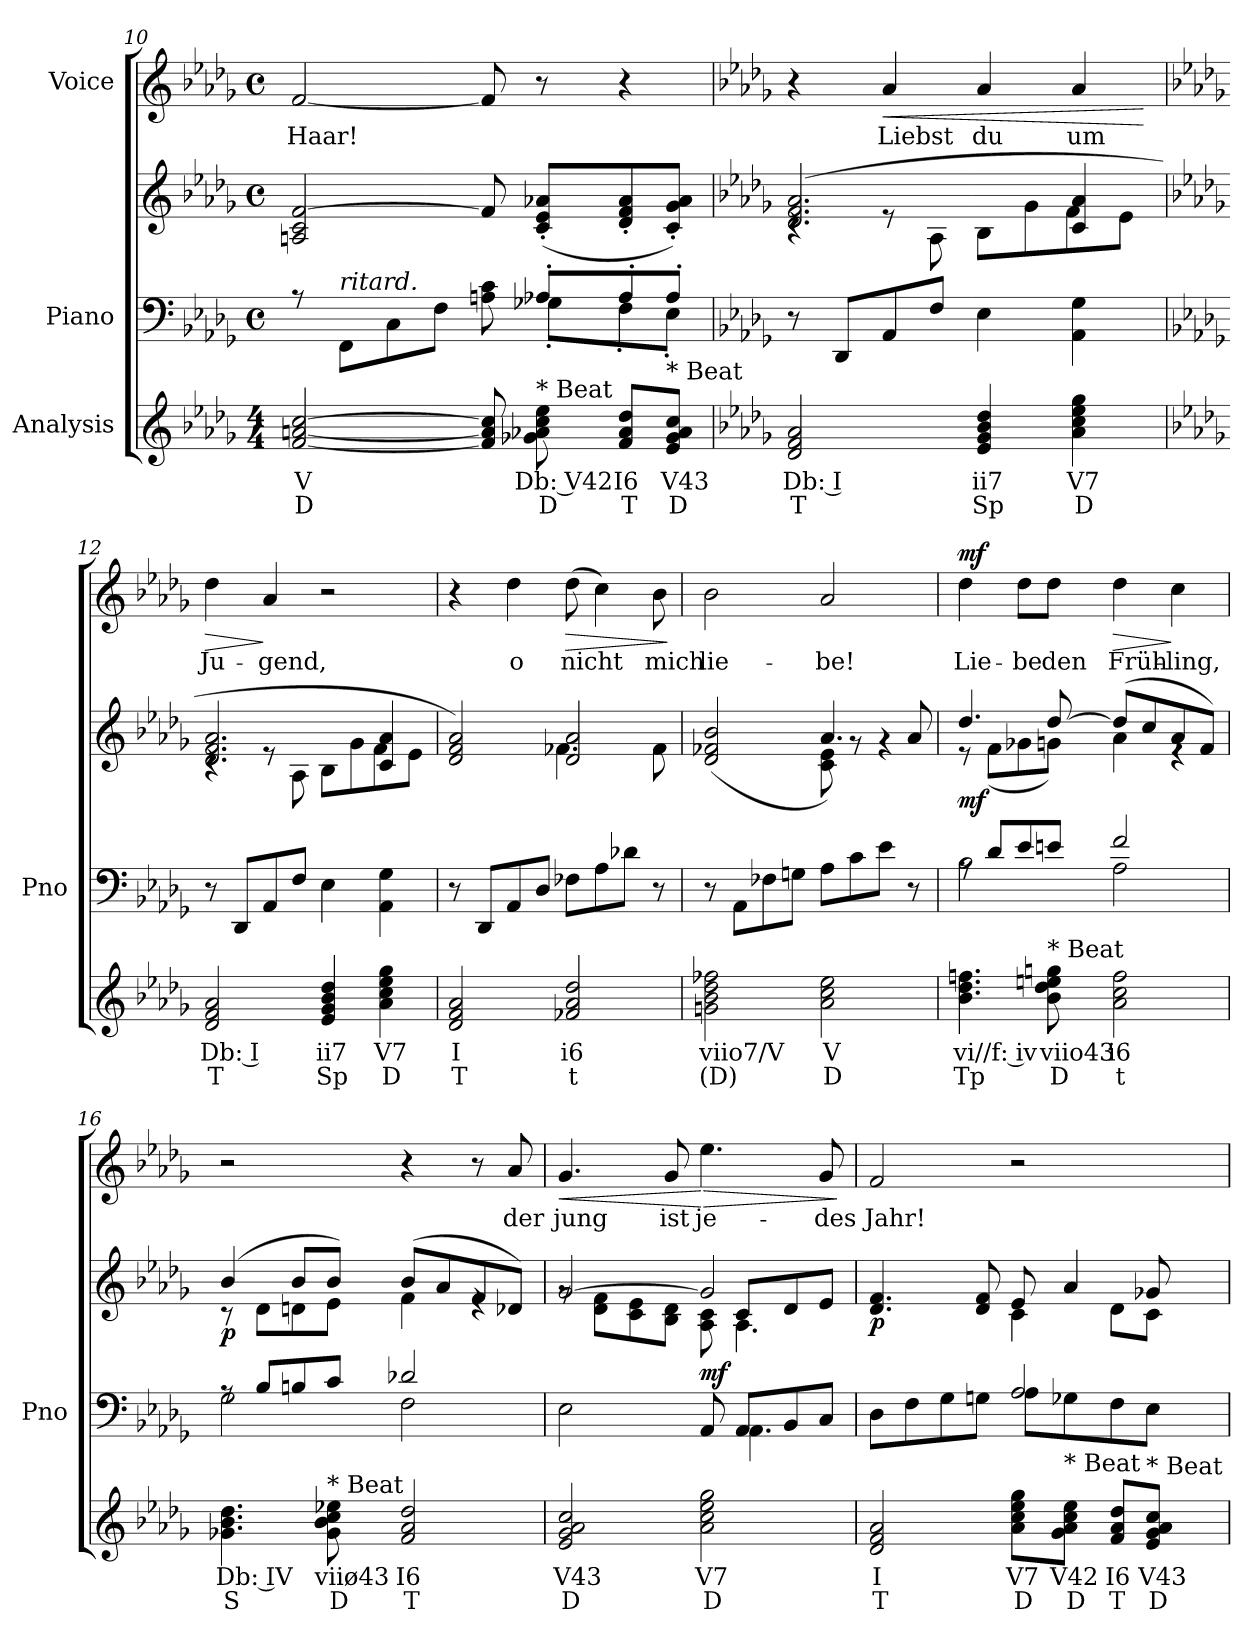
**kern	**text	**text	**kern	**kern	**dynam	**kern	**text	**dynam
*part3	*part3	*part3	*part2	*part2	*part2	*part1	*part1	*part1
*staff4	*staff4	*staff4	*staff3	*staff2	*staff2/3	*staff1	*staff1	*staff1
*I"Analysis	*	*	*I"Piano	*	*	*I"Voice	*	*
*	*	*	*I'Pno	*	*	*	*	*
!!LO:LB:g=z
*	*	*	*clefF4	*clefG2	*	*clefG2	*	*
*k[b-e-a-d-g-]	*	*	*k[b-e-a-d-g-]	*k[b-e-a-d-g-]	*	*k[b-e-a-d-g-]	*	*
*M4/4	*	*	*M4/4	*M4/4	*	*M4/4	*	*
*	*	*	*met(c)	*met(c)	*	*met(c)	*	*
=10	=10	=10	=10	=10	=10	=10	=10	=10
*	*	*	*^	*	*	*	*	*
!	!	!	!	!	!	!	!	!LO:LY:b	!
[2f [2an [2cc	V	D	2ryy	8rA	2An/ 2c/ [2f/	.	[2f/	Haar!	.
!	!	!	!	!LO:TX:a:i:t=ritard.	!	!	!	!	!
.	.	.	.	8FF\L	.	.	.	.	.
.	.	.	.	8C\	.	.	.	.	.
.	.	.	.	8F\J	.	.	.	.	.
*	*	*	*	*	*	*	*MM74	*	*
8f] 8a] 8cc]	.	.	8An\ 8c\	8ryy	8f/]	.	8f/]	.	.
!LO:TX:t=* Beat	!	!	!	!	!	!	!	!	!
8g-X 8a-X 8cc 8ee-	Db: V42	D	8A-X'/L	8G-X'\L	(<8c/' 8e-/' 8a-X/'L	.	8r	.	.
8f 8a- 8dd-L	I6	T	8A-'/	8F'\	8d-/' 8f/' 8a-/'	.	4r	.	.
!LO:TX:t=* Beat	!	!	!	!	!	!	!	!	!
8e- 8g- 8a- 8ccJ	V43	D	8A-'/J	8E-'\J	8c/' 8g-/' 8a-/'J)	.	.	.	.
*	*	*	*v	*v	*	*	*	*	*
=11	=11	=11	=11	=11	=11	=11	=11	=11
*k[b-e-a-d-g-]	*	*	*	*	*	*	*	*
*D-:	*	*	*	*	*	*	*	*
*	*	*	*	*^	*	*	*	*
2d- 2f 2a-	Db: I	T	8r	(>2.d-/ 2.f/ 2.a-/	4rc	.	4r	.	.
.	.	.	8DD-/L	.	.	.	.	.	.
*	*	*	*	*	*	*	*MM80	*	*
!	!	!	!	!	!	!	!	!LO:LY:b	!LO:HP:b
.	.	.	8AA-/	.	8re	.	4a-/	Liebst	<
.	.	.	8F/J	.	8A-\	.	.	.	.
!	!	!	!	!	!	!	!	!LO:LY:b	!
4e- 4g- 4b- 4dd-	ii7	Sp	4E-\	.	8B-\L	.	4a-/	du	.
.	.	.	.	.	8g-\	.	.	.	.
!	!	!	!	!	!	!	!	!LO:LY:b	!
4a- 4cc 4ee- 4gg-	V7	D	4AA-\ 4G-\	4c/ 4a-/	8f\	.	4a-/	um	.
.	.	.	.	.	8e-\J	.	.	.	.
*	*	*	*	*v	*v	*	*	*	*
.	.	.	.	.	.	.	.	[
=12	=12	=12	=12	=12	=12	=12	=12	=12
*k[b-e-a-d-g-]	*	*	*	*	*	*	*	*
*D-:	*	*	*	*	*	*	*	*
*	*	*	*	*^	*	*	*	*
!	!	!	!	!	!	!	!	!LO:LY:b	!LO:HP:b
2d- 2f 2a-	Db: I	T	8r	2.d-/ 2.f/ 2.a-/	4rc	.	4dd-\	Ju-	>
.	.	.	8DD-/L	.	.	.	.	.	.
!	!	!	!	!	!	!	!	!LO:LY:b	!
.	.	.	8AA-/	.	8re	.	4a-/	-gend,	]
.	.	.	8F/J	.	8A-\	.	.	.	.
4e- 4g- 4b- 4dd-	ii7	Sp	4E-\	.	8B-\L	.	2r	.	.
.	.	.	.	.	8g-\	.	.	.	.
4a- 4cc 4ee- 4gg-	V7	D	4AA-\ 4G-\	4c/ 4a-/	8f\	.	.	.	.
.	.	.	.	.	8e-\J	.	.	.	.
=13	=13	=13	=13	=13	=13	=13	=13	=13	=13
2d- 2f 2a-	I	T	8r	2d-/ 2f/ 2a-/)	2reyy	.	4r	.	.
.	.	.	8DD-/L	.	.	.	.	.	.
!	!	!	!	!	!	!	!	!LO:LY:b	!
.	.	.	8AA-/	.	.	.	4dd-\	o	.
.	.	.	8D-/J	.	.	.	.	.	.
!	!	!	!	!	!	!	!	!LO:LY:b	!LO:HP:b
2f-X 2a- 2dd-	i6	t	8F-X\L	2d-/ 2a-/	4.f-X\	.	(>8dd-\	nicht	>
.	.	.	8A-\	.	.	.	4cc\)	.	.
.	.	.	8d-X\J	.	.	.	.	.	.
!	!	!	!	!	!	!	!	!LO:LY:b	!
.	.	.	8r	.	8f-\	.	8b-\	mich	.
*	*	*	*	*v	*v	*	*	*	*
.	.	.	.	.	.	.	.	]
=14	=14	=14	=14	=14	=14	=14	=14	=14
*	*	*	*	*^	*	*	*	*
!	!	!	!	!	!	!	!	!LO:LY:b	!
2gn 2b- 2dd- 2ff-X	viio7/V	(D)	8r	(<2d-/ 2f-X/ 2b-/	2reyy	.	2b-\	lie-	.
.	.	.	8AA-\L	.	.	.	.	.	.
.	.	.	8F-X\	.	.	.	.	.	.
.	.	.	8Gn\J	.	.	.	.	.	.
!	!	!	!	!	!	!	!	!LO:LY:b	!
2a- 2cc 2ee-	V	D	8A-\L	4.a-/)	8c\ 8e-\	.	2a-/	-be!	.
.	.	.	8c\	.	8rg	.	.	.	.
.	.	.	8e-\J	.	4rg	.	.	.	.
.	.	.	8r	8a-/	.	.	.	.	.
!!LO:LB:g=z
=15	=15	=15	=15	=15	=15	=15	=15	=15	=15
*	*	*	*^	*	*	*	*	*	*
!	!	!	!	!	!	!	!LO:DY:b	!	!LO:LY:b	!LO:DY:a
4.b- 4.dd- 4.ffn	vi//f: iv	Tp	8rA	2B-\	4.dd-/	8r	mf	4dd-\	Lie-	mf
.	.	.	8d-/L	.	.	(<8f\L	.	.	.	.
!	!	!	!	!	!	!	!	!	!LO:LY:b	!
.	.	.	8e-/	.	.	8g-X\	.	8dd-\L	-be	.
!LO:TX:t=* Beat	!	!	!	!	!	!	!	!	!	!
!	!	!	!	!	!	!	!	!	!LO:LY:b	!
8b- 8dd- 8een 8ggn	viio43	D	8en/J	.	[8dd-/	8gn\J)	.	8dd-\J	den	.
!	!	!	!	!	!	!	!	!	!LO:LY:b	!LO:HP:b
2a- 2cc 2ff	i6	t	2f/	2A-\	(>8dd-/L]	4a-\	.	4dd-\	Früh-	>
.	.	.	.	.	8cc/	.	.	.	.	.
!	!	!	!	!	!	!	!	!	!LO:LY:b	!
.	.	.	.	.	8a-/	4re	.	4cc\	-ling,	]
.	.	.	.	.	8f/J)	.	.	.	.	.
=16	=16	=16	=16	=16	=16	=16	=16	=16	=16	=16
!	!	!	!	!	!	!	!LO:DY:b	!	!	!
4.g-X 4.b- 4.dd-	Db: IV	S	8rA	2G-\	(>4b-/	8r	p	2r	.	.
.	.	.	8B-/L	.	.	8d-\L	.	.	.	.
.	.	.	8Bn/	.	8b-/L	8dn\	.	.	.	.
!LO:TX:t=* Beat	!	!	!	!	!	!	!	!	!	!
8g- 8b- 8cc 8ee-X	viiø43	D	8c/J	.	8b-/J)	8e-\J	.	.	.	.
2f 2a- 2dd-	I6	T	2d-X/	2F\	(>8b-/L	4f\	.	4r	.	.
.	.	.	.	.	8a-/	.	.	.	.	.
.	.	.	.	.	8f/	4re	.	8r	.	.
!	!	!	!	!	!	!	!	!	!LO:LY:b	!
.	.	.	.	.	8d-X/J)	.	.	8a-/	der	.
*	*	*	*	*	*v	*v	*	*	*	*
=17	=17	=17	=17	=17	=17	=17	=17	=17	=17
*	*	*	*	*	*^	*	*	*	*
*	*	*	*	*	*	*^	*	*	*	*
!	!	!	!	!	!	!	!	!	!	!LO:LY:b	!LO:HP:b
2e- 2g- 2a- 2cc	V43	D	2ryy	2E-\	[2g-/	8rg	2ryy	.	4.g-/	jung	<
.	.	.	.	.	.	8d-\ 8f\L	.	.	.	.	.
.	.	.	.	.	.	8c\ 8e-\	.	.	.	.	.
!	!	!	!	!	!	!	!	!	!	!LO:LY:b	!
.	.	.	.	.	.	8B-\ 8d-\J	.	.	8g-/	ist	.
!	!	!	!	!	!	!	!	!LO:DY:b	!	!LO:LY:b	!LO:HP:n=1:b
2a- 2cc 2ee- 2gg-	V7	D	8AA-/	8rBByy	2g-/]	8A-\ 8c\	8ryy	mf	4.ee-\	je-	[ >
!	!	!	!LO:N:head=solid	!	!	!	!	!	!	!	!
.	.	.	8AA-/L	4.AA-\	.	4.A-\	8c/L	.	.	.	.
.	.	.	8BB-/	.	.	.	8d-/	.	.	.	.
!	!	!	!	!	!	!	!	!	!	!LO:LY:b	!
.	.	.	8C/J	.	.	.	8e-/J	.	8g-/	-des	.
*	*	*	*v	*v	*	*	*	*	*	*	*
*	*	*	*	*v	*v	*v	*	*	*	*
.	.	.	.	.	.	.	.	]
=18	=18	=18	=18	=18	=18	=18	=18	=18
*	*	*	*^	*^	*	*	*	*
!	!	!	!	!	!	!	!LO:DY:b	!	!LO:LY:b	!
2d- 2f 2a-	I	T	2ryy	8D-\L	4.d-/ 4.f/	2reyy	p	2f/	Jahr!	.
.	.	.	.	8F\	.	.	.	.	.	.
.	.	.	.	8G-\	.	.	.	.	.	.
.	.	.	.	8Gn\J	8d-/ 8f/	.	.	.	.	.
8a- 8cc 8ee- 8gg-L	V7	D	2A-/	8A-\L	8e-/	4c\	.	2r	.	.
!LO:TX:t=* Beat	!	!	!	!	!	!	!	!	!	!
8g- 8a- 8cc 8ee-J	V42	D	.	8G-X\	4a-/	.	.	.	.	.
8f 8a- 8dd-L	I6	T	.	8F\	.	8d-\L	.	.	.	.
!LO:TX:t=* Beat	!	!	!	!	!	!	!	!	!	!
8e- 8g- 8a- 8ccJ	V43	D	.	8E-\J	8g-X/	8c\J	.	.	.	.
*	*	*	*v	*v	*	*	*	*	*	*
*	*	*	*	*v	*v	*	*	*	*
=	=	=	=	=	=	=	=	=
*-	*-	*-	*-	*-	*-	*-	*-	*-
